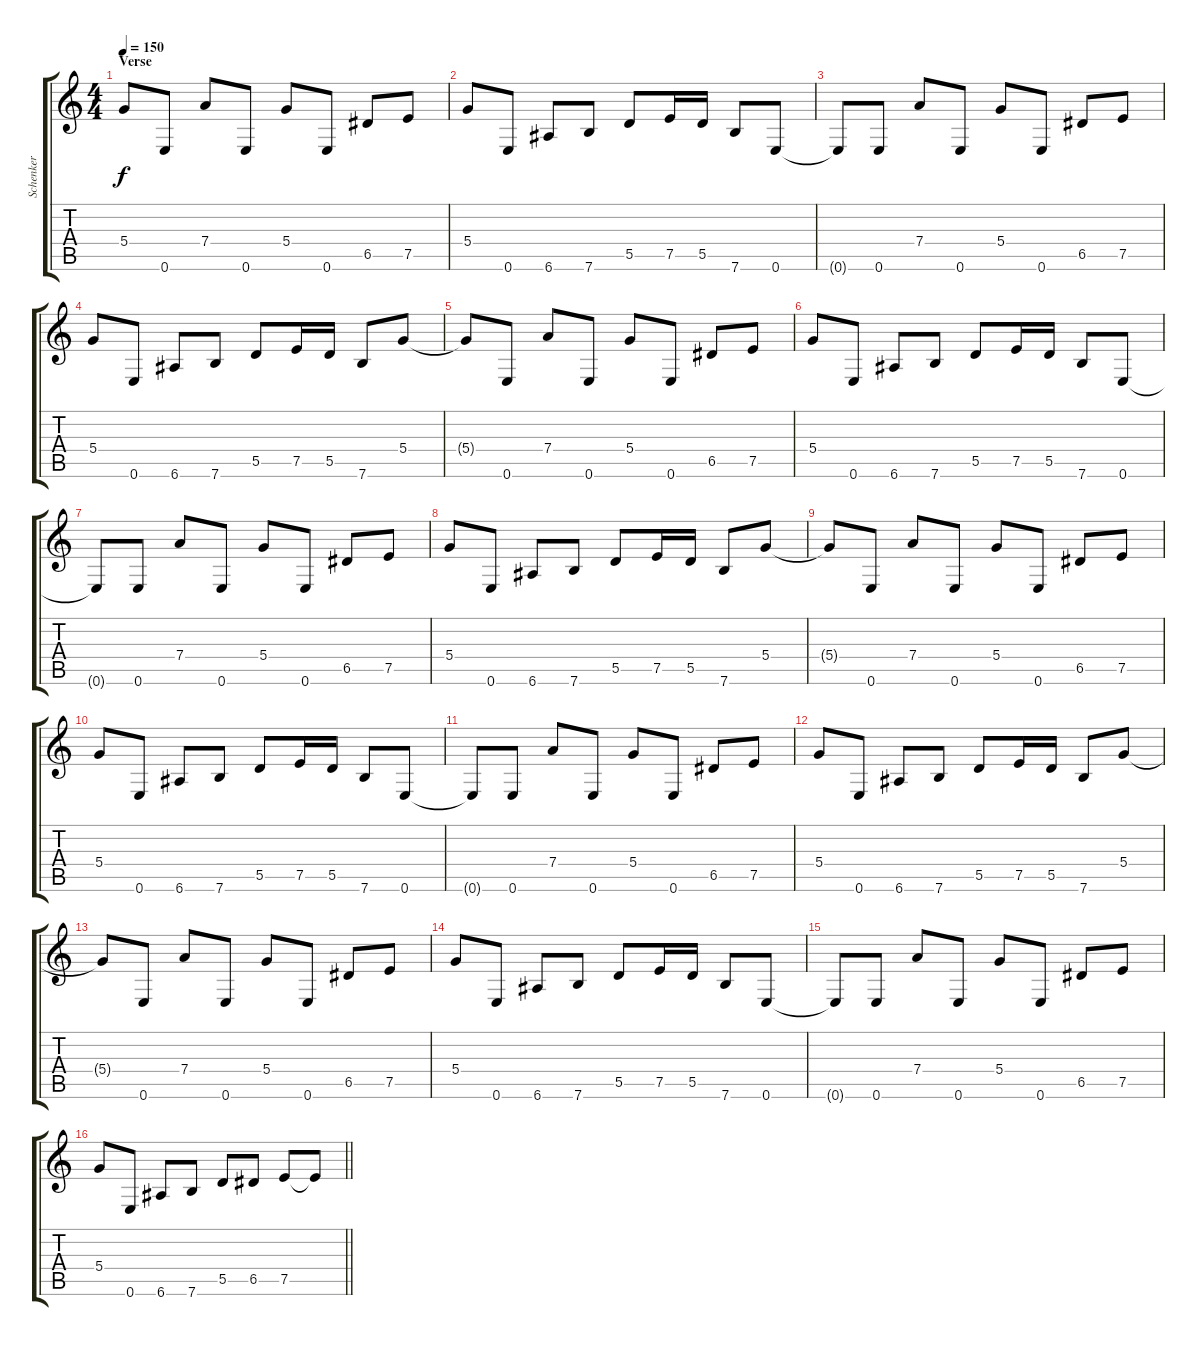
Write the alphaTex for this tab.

\track ("Schenker" "Schenker") {instrument overdrivenguitar}
\staff {score tabs}
\tuning (E4 B3 G3 D3 A2 E2) {hide}
\ts (4 4)
\section ("" "Verse")
\tempo 150
\clef g2
\ks c
5.4{t}.8{dy f} 0.6.8 7.4.8 0.6.8 5.4.8 0.6.8 6.5.8 7.5.8 |
5.4.8 0.6.8 6.6.8 7.6.8 5.5.8 7.5.16 5.5.16 7.6.8 0.6.8 |
0.6{t}.8 0.6.8 7.4.8 0.6.8 5.4.8 0.6.8 6.5.8 7.5.8 |
5.4.8 0.6.8 6.6.8 7.6.8 5.5.8 7.5.16 5.5.16 7.6.8 5.4.8 |
5.4{t}.8 0.6.8 7.4.8 0.6.8 5.4.8 0.6.8 6.5.8 7.5.8 |
5.4.8 0.6.8 6.6.8 7.6.8 5.5.8 7.5.16 5.5.16 7.6.8 0.6.8 |
0.6{t}.8 0.6.8 7.4.8 0.6.8 5.4.8 0.6.8 6.5.8 7.5.8 |
5.4.8 0.6.8 6.6.8 7.6.8 5.5.8 7.5.16 5.5.16 7.6.8 5.4.8 |
5.4{t}.8 0.6.8 7.4.8 0.6.8 5.4.8 0.6.8 6.5.8 7.5.8 |
5.4.8 0.6.8 6.6.8 7.6.8 5.5.8 7.5.16 5.5.16 7.6.8 0.6.8 |
0.6{t}.8 0.6.8 7.4.8 0.6.8 5.4.8 0.6.8 6.5.8 7.5.8 |
5.4.8 0.6.8 6.6.8 7.6.8 5.5.8 7.5.16 5.5.16 7.6.8 5.4.8 |
5.4{t}.8 0.6.8 7.4.8 0.6.8 5.4.8 0.6.8 6.5.8 7.5.8 |
5.4.8 0.6.8 6.6.8 7.6.8 5.5.8 7.5.16 5.5.16 7.6.8 0.6.8 |
0.6{t}.8 0.6.8 7.4.8 0.6.8 5.4.8 0.6.8 6.5.8 7.5.8 |
\barLineRight lightlight
5.4.8 0.6.8 6.6.8 7.6.8 5.5.8 6.5.8 7.5.8 7.5{t}.8
